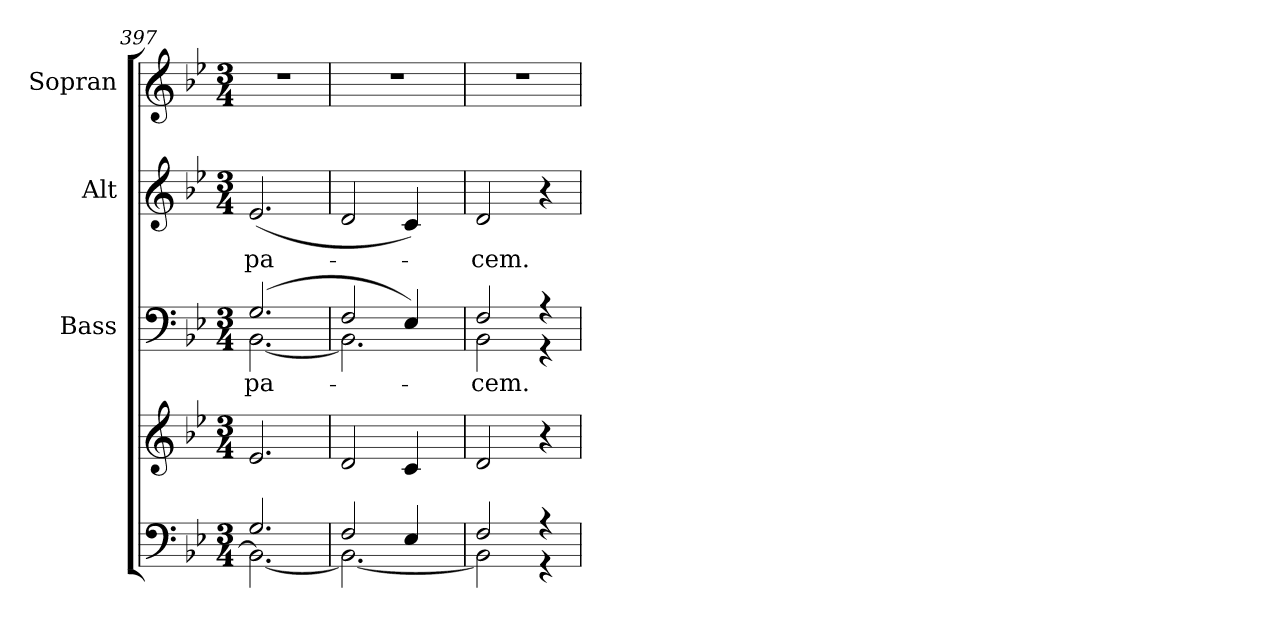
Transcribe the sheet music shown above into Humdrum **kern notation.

**kern	**kern	**kern	**text	**kern	**text	**kern
*part4	*part4	*part3	*part3	*part2	*part2	*part1
*staff5	*staff4	*staff3	*staff3	*staff2	*staff2	*staff1
*	*	*I"Bass	*	*I"Alt	*	*I"Sopran
*	*	*I'B.	*	*I'A.	*	*I'S.
*clefF4	*clefG2	*clefF4	*	*clefG2	*	*clefG2
*k[b-e-]	*k[b-e-]	*k[b-e-]	*	*k[b-e-]	*	*k[b-e-]
*B-:	*B-:	*B-:	*	*B-:	*	*B-:
*M3/4	*M3/4	*M3/4	*	*M3/4	*	*M3/4
=397	=397	=397	=397	=397	=397	=397
*^	*	*	*	*	*	*
!	!	!	!	!LO:LY:b	!	!LO:LY:b	!
*	*	*	*^	*	*	*	*
2.G/	2.BB-\_	2.e-/	(2.G/	[<2.BB-\	pa-	(<2.e-/	pa-	2.r
=398	=398	=398	=398	=398	=398	=398	=398	=398
2F/	2.BB-\_	2d/	2F/	2.BB-\]	.	2d/	.	2.r
4E-/	.	4c/	4E-/)	.	.	4c/)	.	.
=399	=399	=399	=399	=399	=399	=399	=399	=399
!	!	!	!	!	!LO:LY:b	!	!LO:LY:b	!
2F/	2BB-\]	2d/	2F/	2BB-\	-cem.	2d/	-cem.	2.r
4r	4r	4r	4r	4r	.	4r	.	.
*v	*v	*	*v	*v	*	*	*	*
=	=	=	=	=	=	=
*-	*-	*-	*-	*-	*-	*-
